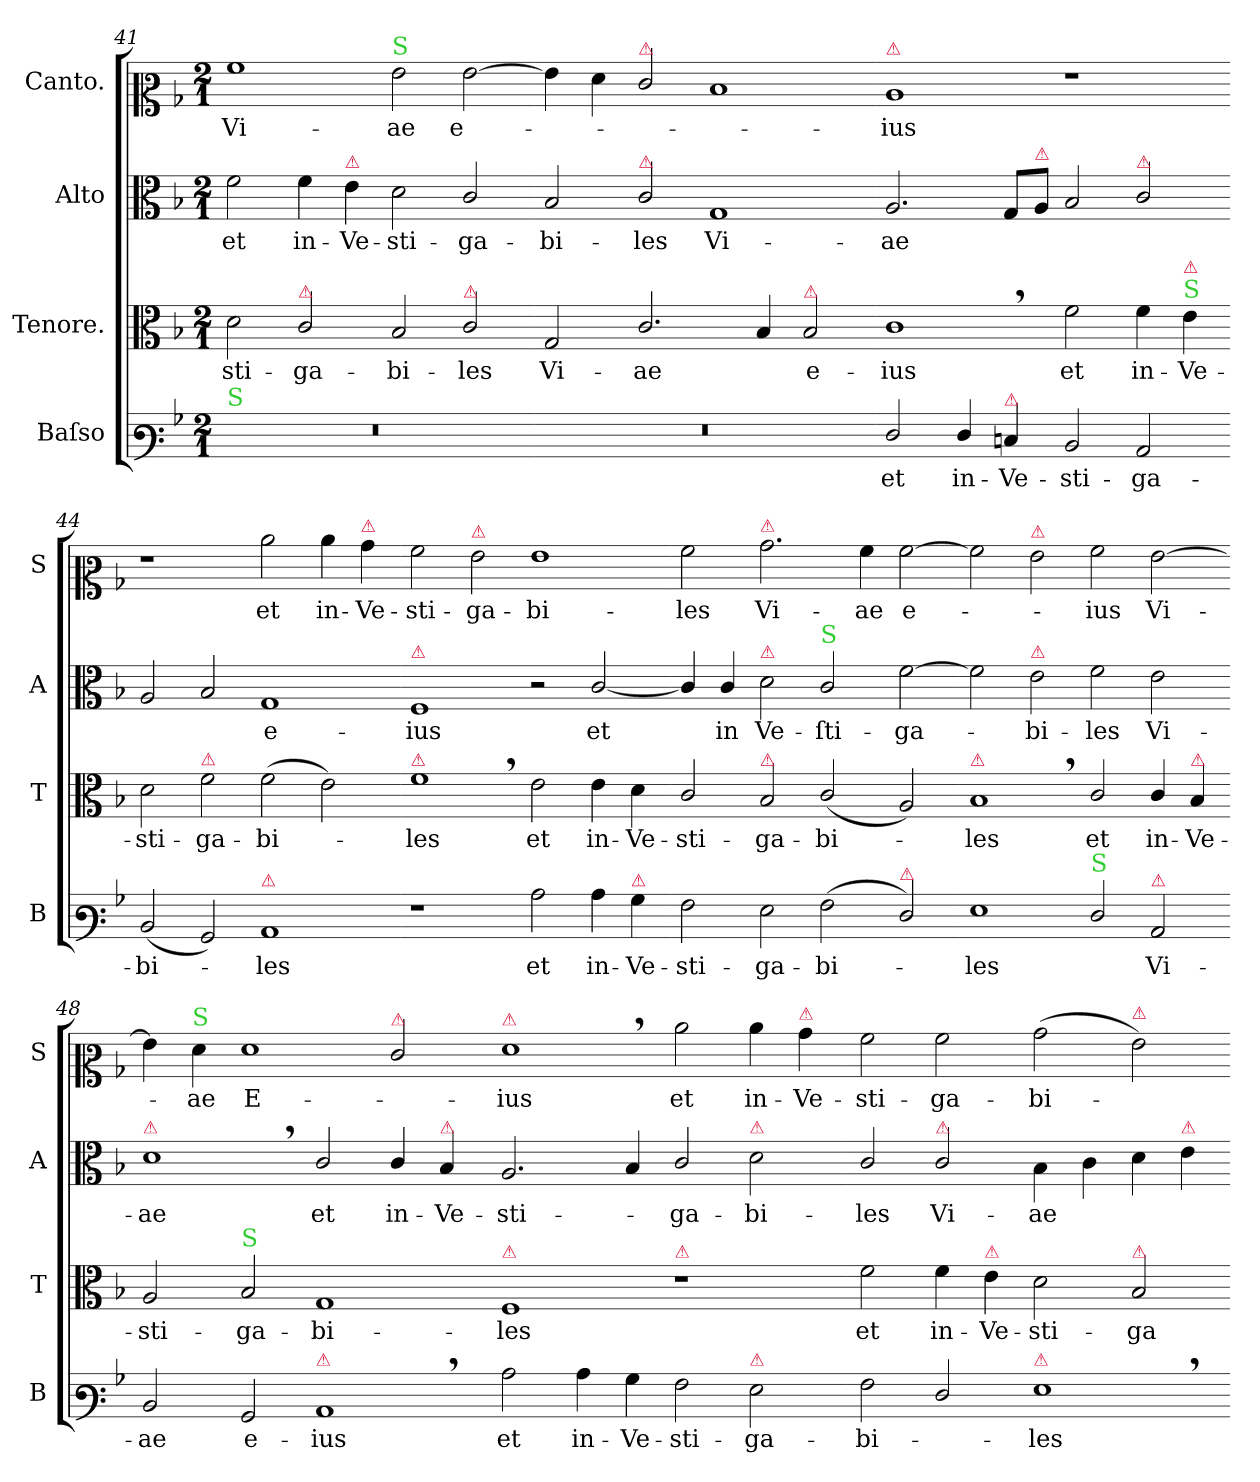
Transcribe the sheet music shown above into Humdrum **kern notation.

**kern	**text	**kern	**text	**kern	**text	**kern	**text
*part4	*part4	*part3	*part3	*part2	*part2	*part1	*part1
*staff4	*staff4	*staff3	*staff3	*staff2	*staff2	*staff1	*staff1
*I"Baſso	*	*I"Tenore.	*	*I"Alto	*	*I"Canto.	*
*I'B	*	*I'T	*	*I'A	*	*I'S	*
*clefF3	*	*clefC3	*	*clefC3	*	*clefC2	*
*k[b-]	*	*k[b-]	*	*k[b-]	*	*k[b-]	*
*M2/1	*	*M2/1	*	*M2/1	*	*M2/1	*
=41	=41	=41	=41	=41	=41	=41	=41
!LO:TX:a:color=limegreen:t=S	!	!	!	!	!	!	!
0r	.	2d\	-sti-	2f\	et	1a	Vi-
!	!	!LO:TX:a:color=crimson:t=⚠	!	!	!	!	!
.	.	2c/	-ga-	4f\	in-	.	.
!	!	!	!	!LO:TX:a:color=crimson:t=⚠	!	!	!
.	.	.	.	4e\	-Ve-	.	.
!	!	!	!	!	!	!LO:TX:a:color=limegreen:t=S	!
.	.	2B-/	-bi-	2d\	-sti-	2g\	-ae
!	!	!LO:TX:a:color=crimson:t=⚠	!	!	!	!	!
.	.	2c/	-les	2c/	-ga-	[2g\	e-
=42-	=42-	=42-	=42-	=42-	=42-	=42-	=42-
0r	.	2G/	Vi-	2B-/	-bi-	4g\]	.
.	.	.	.	.	.	4f\	.
!	!	!	!	!	!	!LO:TX:a:color=crimson:t=⚠	!
!	!	!	!	!LO:TX:a:color=crimson:t=⚠	!	!	!
.	.	2.c/	-ae	2c/	-les	2e/	.
.	.	.	.	1G	Vi-	1d	.
.	.	4B-/	.	.	.	.	.
!	!	!LO:TX:a:color=crimson:t=⚠	!	!	!	!	!
.	.	2B-/	e-	.	.	.	.
=43-	=43-	=43-	=43-	=43-	=43-	=43-	=43-
!	!	!	!	!	!	!LO:TX:a:color=crimson:t=⚠	!
!	!LO:LY:i	!	!	!	!	!	!
2F/	et	1c,<	-ius	2.A/	-ae	1c	-ius
!	!LO:LY:i	!	!	!	!	!	!
4F/	in-	.	.	.	.	.	.
!LO:TX:a:color=crimson:t=⚠	!	!	!	!	!	!	!
!	!LO:LY:i	!	!	!	!	!	!
4En/	-Ve-	.	.	8G/L	.	.	.
!	!	!	!	!LO:TX:a:color=crimson:t=⚠	!	!	!
.	.	.	.	8A/J	.	.	.
!	!LO:LY:i	!	!LO:LY:i	!	!	!	!
2D/	-sti-	2f\	et	2B-/	.	1r	.
!	!	!	!	!LO:TX:a:color=crimson:t=⚠	!	!	!
!	!LO:LY:i	!	!LO:LY:i	!	!	!	!
2C/	-ga-	4f\	in-	2c/	.	.	.
!	!	!LO:TX:a:color=limegreen:t=S	!	!	!	!	!
!	!	!LO:TX:a:color=crimson:t=⚠	!	!	!	!	!
!	!	!	!LO:LY:i	!	!	!	!
.	.	4e\	-Ve-	.	.	.	.
=44-	=44-	=44-	=44-	=44-	=44-	=44-	=44-
!	!LO:LY:i	!	!LO:LY:i	!	!	!	!
(2D/	-bi-	2d\	-sti-	2A/	.	1r	.
!	!	!LO:TX:a:color=crimson:t=⚠	!	!	!	!	!
!	!	!	!LO:LY:i	!	!	!	!
2BB-/)	.	2f\	-ga-	2B-/	.	.	.
!LO:TX:a:color=crimson:t=⚠	!	!	!	!	!	!	!
!	!LO:LY:i	!	!LO:LY:i	!	!	!	!
1C	-les	(2f\	-bi-	1G	e-	2cc\	et
.	.	2e\)	.	.	.	4cc\	in-
!	!	!	!	!	!	!LO:TX:a:color=crimson:t=⚠	!
.	.	.	.	.	.	4b-\	-Ve-
=45-	=45-	=45-	=45-	=45-	=45-	=45-	=45-
!	!	!	!	!LO:TX:a:color=crimson:t=⚠	!	!	!
!	!	!LO:TX:a:color=crimson:t=⚠	!	!	!	!	!
!	!	!	!LO:LY:i	!	!	!	!
1r	.	1f,<	-les	1F	-ius	2a\	-sti-
!	!	!	!	!	!	!LO:TX:a:color=crimson:t=⚠	!
.	.	.	.	.	.	2g\	-ga-
!	!LO:LY:i	!	!LO:LY:i	!	!	!	!
2c\	et	2e\	et	2r	.	1g	-bi-
!	!LO:LY:i	!	!LO:LY:i	!	!	!	!
4c\	in-	4e\	in-	[2c/	et	.	.
!LO:TX:a:color=crimson:t=⚠	!	!	!	!	!	!	!
!	!LO:LY:i	!	!LO:LY:i	!	!	!	!
4B-\	-Ve-	4d\	-Ve-	.	.	.	.
=46-	=46-	=46-	=46-	=46-	=46-	=46-	=46-
!	!LO:LY:i	!	!LO:LY:i	!	!	!	!
2A\	-sti-	2c/	-sti-	4c/]	.	2a\	-les
.	.	.	.	4c/	in	.	.
!	!	!	!	!	!	!LO:TX:a:color=crimson:t=⚠	!
!	!	!	!	!LO:TX:a:color=crimson:t=⚠	!	!	!
!	!	!LO:TX:a:color=crimson:t=⚠	!	!	!	!	!
!	!LO:LY:i	!	!LO:LY:i	!	!	!	!
2G\	-ga-	2B-/	-ga-	2d\	Ve-	2.b-\	Vi-
!	!	!	!	!LO:TX:a:color=limegreen:t=S	!	!	!
!	!LO:LY:i	!	!LO:LY:i	!	!	!	!
(2A\	-bi-	(2c/	-bi-	2c/	-ſti-	.	.
.	.	.	.	.	.	4a\	-ae
!LO:TX:a:color=crimson:t=⚠	!	!	!	!	!	!	!
2F/)	.	2A/)	.	[2f\	-ga-	[2a\	e-
=47-	=47-	=47-	=47-	=47-	=47-	=47-	=47-
!	!	!LO:TX:a:color=crimson:t=⚠	!	!	!	!	!
!	!LO:LY:i	!	!LO:LY:i	!	!	!	!
1G	-les	1B-,<	-les	2f\]	.	2a\]	.
!	!	!	!	!	!	!LO:TX:a:color=crimson:t=⚠	!
!	!	!	!	!LO:TX:a:color=crimson:t=⚠	!	!	!
.	.	.	.	2e\	-bi-	2g\	.
!LO:TX:a:color=limegreen:t=S	!	!	!	!	!	!	!
!	!	!	!LO:LY:i	!	!	!	!
2F/	.	2c/	et	2f\	-les	2a\	-ius
!LO:TX:a:color=crimson:t=⚠	!	!	!	!	!	!	!
!	!	!	!LO:LY:i	!	!	!	!
2C/	Vi-	4c/	in-	2e\	Vi-	[2g\	Vi-
!	!	!LO:TX:a:color=crimson:t=⚠	!	!	!	!	!
!	!	!	!LO:LY:i	!	!	!	!
.	.	4B-/	-Ve-	.	.	.	.
=48-	=48-	=48-	=48-	=48-	=48-	=48-	=48-
!	!	!	!	!LO:TX:a:color=crimson:t=⚠	!	!	!
!	!	!	!LO:LY:i	!	!	!	!
2D/	-ae	2A/	-sti-	1d,<	-ae	4g\]	.
!	!	!	!	!	!	!LO:TX:a:color=limegreen:t=S	!
.	.	.	.	.	.	4f\	-ae
!	!	!LO:TX:a:color=limegreen:t=S	!	!	!	!	!
!	!	!	!LO:LY:i	!	!	!	!
2BB-/	e-	2B-/	-ga-	.	.	1f	E-
!LO:TX:a:color=crimson:t=⚠	!	!	!	!	!	!	!
!	!	!	!LO:LY:i	!	!	!	!
1C,<	-ius	1G	-bi-	2c/	et	.	.
!	!	!	!	!	!	!LO:TX:a:color=crimson:t=⚠	!
.	.	.	.	4c/	in-	2e/	.
!	!	!	!	!LO:TX:a:color=crimson:t=⚠	!	!	!
.	.	.	.	4B-/	-Ve-	.	.
=49-	=49-	=49-	=49-	=49-	=49-	=49-	=49-
!	!	!	!	!	!	!LO:TX:a:color=crimson:t=⚠	!
!	!	!LO:TX:a:color=crimson:t=⚠	!	!	!	!	!
!	!LO:LY:i	!	!LO:LY:i	!	!	!	!
2c\	et	1F	-les	2.A/	-sti-	1f,<	-ius
!	!LO:LY:i	!	!	!	!	!	!
4c\	in-	.	.	.	.	.	.
!	!LO:LY:i	!	!	!	!	!	!
4B-\	-Ve-	.	.	4B-/	.	.	.
!	!	!LO:TX:a:color=crimson:t=⚠	!	!	!	!	!
!	!LO:LY:i	!	!	!	!	!	!
2A\	-sti-	1r	.	2c/	-ga-	2cc\	et
!	!	!	!	!LO:TX:a:color=crimson:t=⚠	!	!	!
!LO:TX:a:color=crimson:t=⚠	!	!	!	!	!	!	!
!	!LO:LY:i	!	!	!	!	!	!
2G\	-ga-	.	.	2d\	-bi-	4cc\	in-
!	!	!	!	!	!	!LO:TX:a:color=crimson:t=⚠	!
.	.	.	.	.	.	4b-\	-Ve-
=50-	=50-	=50-	=50-	=50-	=50-	=50-	=50-
!	!LO:LY:i	!	!LO:LY:i	!	!	!	!
2A\	-bi-	2f\	et	2c/	-les	2a\	-sti-
!	!	!	!	!LO:TX:a:color=crimson:t=⚠	!	!	!
!	!	!	!LO:LY:i	!	!	!	!
2F/	.	4f\	in-	2c/	Vi-	2a\	-ga-
!	!	!LO:TX:a:color=crimson:t=⚠	!	!	!	!	!
!	!	!	!LO:LY:i	!	!	!	!
.	.	4e\	-Ve-	.	.	.	.
!LO:TX:a:color=crimson:t=⚠	!	!	!	!	!	!	!
!	!LO:LY:i	!	!LO:LY:i	!	!	!	!
1G,<	-les	2d\	-sti-	4B-\	-ae	(2b-\	-bi-
.	.	.	.	4c\	.	.	.
!	!	!	!	!	!	!LO:TX:a:color=crimson:t=⚠	!
!	!	!LO:TX:a:color=crimson:t=⚠	!	!	!	!	!
!	!	!	!LO:LY:i	!	!	!	!
.	.	2B-/	-ga-	4d\	.	2g\)	.
!	!	!	!	!LO:TX:a:color=crimson:t=⚠	!	!	!
.	.	.	.	4e\	.	.	.
=-	=-	=-	=-	=-	=-	=-	=-
*-	*-	*-	*-	*-	*-	*-	*-
